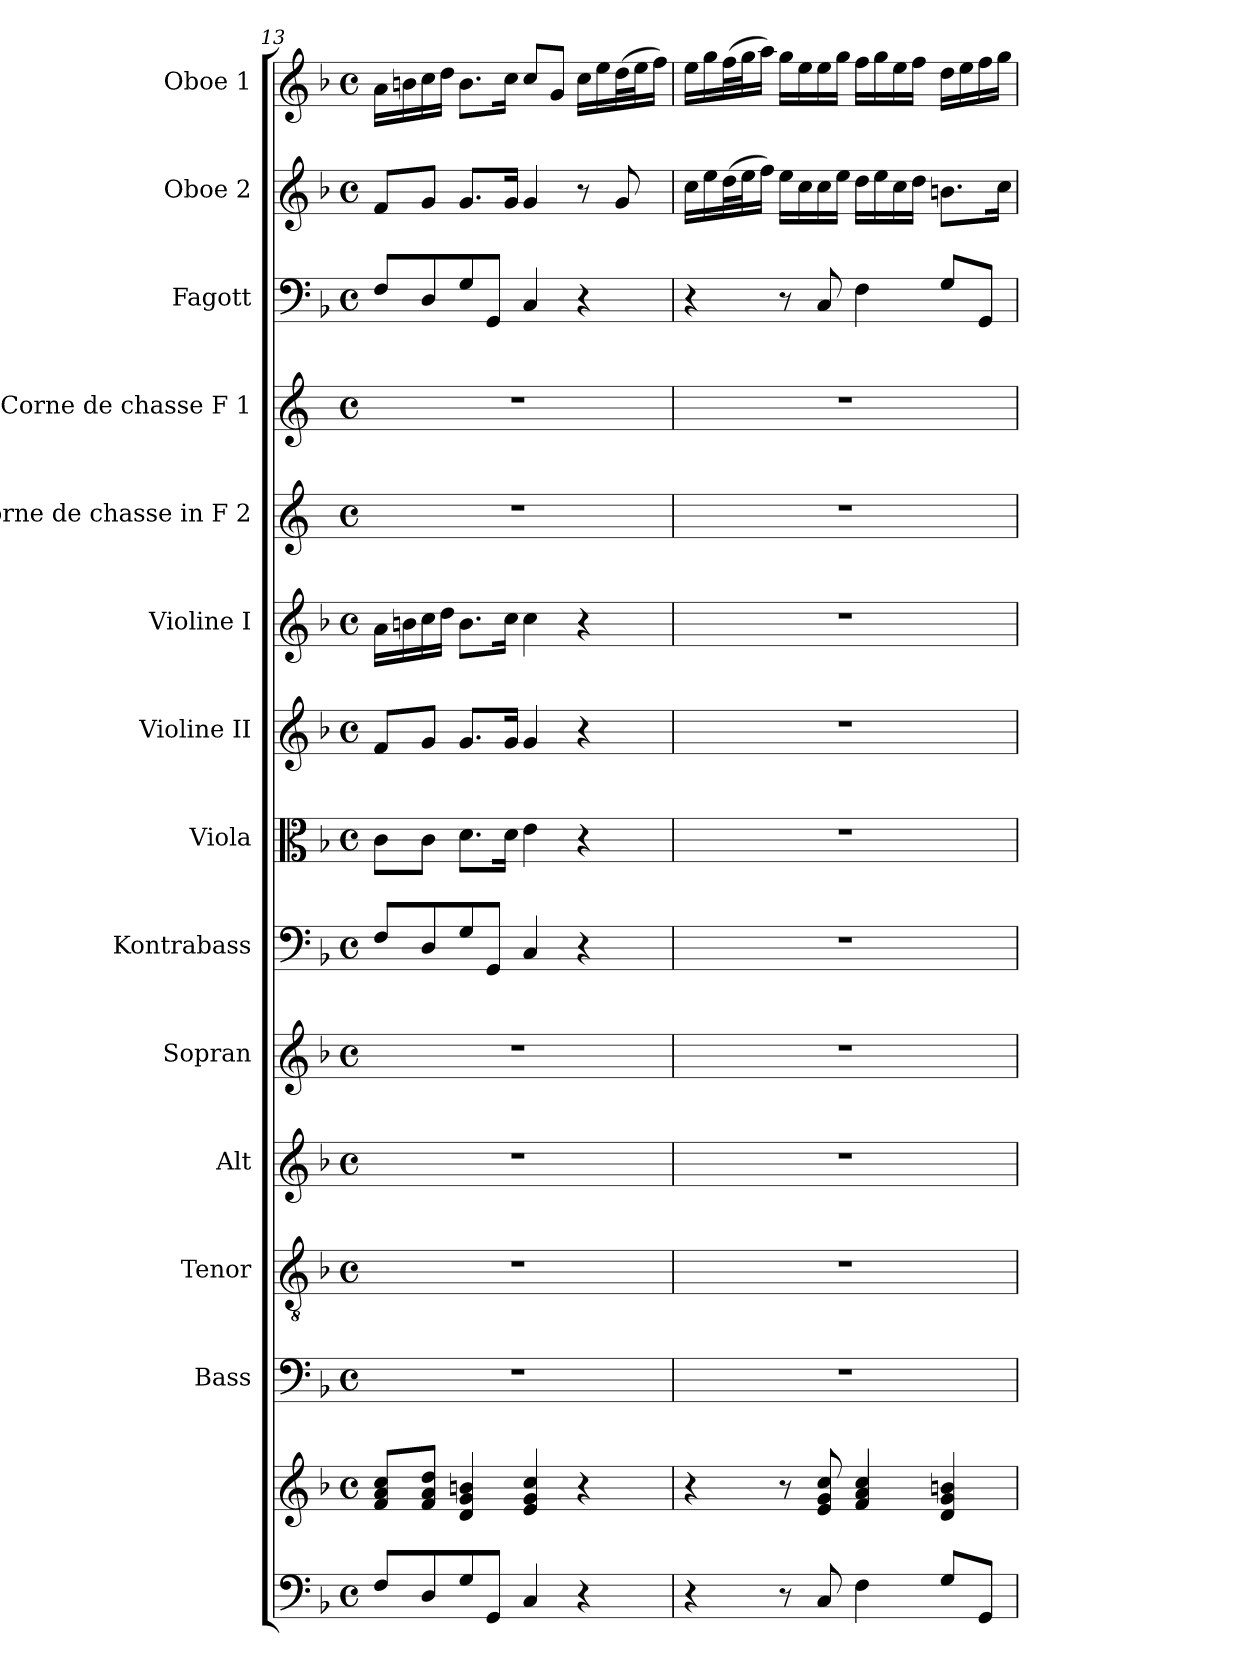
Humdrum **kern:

**kern	**kern	**kern	**kern	**kern	**kern	**kern	**kern	**kern	**kern	**kern	**kern	**kern	**kern	**kern
*part14	*part14	*part13	*part12	*part11	*part10	*part9	*part8	*part7	*part6	*part5	*part4	*part3	*part2	*part1
*staff15	*staff14	*staff13	*staff12	*staff11	*staff10	*staff9	*staff8	*staff7	*staff6	*staff5	*staff4	*staff3	*staff2	*staff1
*	*	*I"Bass	*I"Tenor	*I"Alt	*I"Sopran	*I"Kontrabass	*I"Viola	*I"Violine II	*I"Violine I	*I"Corne de chasse in F 2	*I"Corne de chasse F 1	*I"Fagott	*I"Oboe 2	*I"Oboe 1
*	*	*I'B.	*I'T.	*I'A.	*I'S.	*I'Kb.	*I'Vla.	*I'Vl. II	*I'Vl. I	*	*	*I'Fg.	*I'Ob. 2	*I'Ob. 1
!!LO:PB:g=z
*clefF4	*clefG2	*clefF4	*clefGv2	*clefG2	*clefG2	*clefF4	*clefC3	*clefG2	*clefG2	*clefG2	*clefG2	*clefF4	*clefG2	*clefG2
*	*	*	*	*	*	*ITrd7c12	*	*	*	*ITrd4c7	*ITrd4c7	*	*	*
*k[b-]	*k[b-]	*k[b-]	*k[b-]	*k[b-]	*k[b-]	*k[b-]	*k[b-]	*k[b-]	*k[b-]	*k[b-]	*k[b-]	*k[b-]	*k[b-]	*k[b-]
*F:	*F:	*F:	*F:	*F:	*F:	*F:	*F:	*F:	*F:	*F:	*F:	*F:	*F:	*F:
*M4/4	*M4/4	*M4/4	*M4/4	*M4/4	*M4/4	*M4/4	*M4/4	*M4/4	*M4/4	*M4/4	*M4/4	*M4/4	*M4/4	*M4/4
*met(c)	*met(c)	*met(c)	*met(c)	*met(c)	*met(c)	*met(c)	*met(c)	*met(c)	*met(c)	*met(c)	*met(c)	*met(c)	*met(c)	*met(c)
=13	=13	=13	=13	=13	=13	=13	=13	=13	=13	=13	=13	=13	=13	=13
8F/L	8f/ 8a/ 8cc/L	1r	1r	1r	1r	8FF/L	8c\L	8f/L	16a\LL	1r	1r	8F/L	8f/L	16a\LL
.	.	.	.	.	.	.	.	.	16bn\	.	.	.	.	16bn\
8D/	8f/ 8a/ 8dd/J	.	.	.	.	8DD/	8c\J	8g/J	16cc\	.	.	8D/	8g/J	16cc\
.	.	.	.	.	.	.	.	.	16dd\JJ	.	.	.	.	16dd\JJ
8G/	4d/ 4g/ 4bn/	.	.	.	.	8GG/	8.d\L	8.g/L	8.b\L	.	.	8G/	8.g/L	8.b\L
8GG/J	.	.	.	.	.	8GGG/J	.	.	.	.	.	8GG/J	.	.
.	.	.	.	.	.	.	16d\Jk	16g/Jk	16cc\Jk	.	.	.	16g/Jk	16cc\Jk
4C/	4e/ 4g/ 4cc/	.	.	.	.	4CC/	4e\	4g/	4cc\	.	.	4C/	4g/	8cc/L
.	.	.	.	.	.	.	.	.	.	.	.	.	.	8g/J
4r	4r	.	.	.	.	4r	4r	4r	4r	.	.	4r	8r	16cc\LL
.	.	.	.	.	.	.	.	.	.	.	.	.	.	16ee\
.	.	.	.	.	.	.	.	.	.	.	.	.	8g/	(>32dd\L
.	.	.	.	.	.	.	.	.	.	.	.	.	.	32ee\J
.	.	.	.	.	.	.	.	.	.	.	.	.	.	16ff\JJ)
=14	=14	=14	=14	=14	=14	=14	=14	=14	=14	=14	=14	=14	=14	=14
4r	4r	1r	1r	1r	1r	1r	1r	1r	1r	1r	1r	4r	16cc\LL	16ee\LL
.	.	.	.	.	.	.	.	.	.	.	.	.	16ee\	16gg\
.	.	.	.	.	.	.	.	.	.	.	.	.	(>32dd\L	(>32ff\L
.	.	.	.	.	.	.	.	.	.	.	.	.	32ee\J	32gg\J
.	.	.	.	.	.	.	.	.	.	.	.	.	16ff\JJ)	16aa\JJ)
8r	8r	.	.	.	.	.	.	.	.	.	.	8r	16ee\LL	16gg\LL
.	.	.	.	.	.	.	.	.	.	.	.	.	16cc\	16ee\
8C/	8e/ 8g/ 8cc/	.	.	.	.	.	.	.	.	.	.	8C/	16cc\	16ee\
.	.	.	.	.	.	.	.	.	.	.	.	.	16ee\JJ	16gg\JJ
4F\	4f/ 4a/ 4cc/	.	.	.	.	.	.	.	.	.	.	4F\	16dd\LL	16ff\LL
.	.	.	.	.	.	.	.	.	.	.	.	.	16ee\	16gg\
.	.	.	.	.	.	.	.	.	.	.	.	.	16cc\	16ee\
.	.	.	.	.	.	.	.	.	.	.	.	.	16dd\JJ	16ff\JJ
8G/L	4d/ 4g/ 4bn/	.	.	.	.	.	.	.	.	.	.	8G/L	8.bn\L	16dd\LL
.	.	.	.	.	.	.	.	.	.	.	.	.	.	16ee\
8GG/J	.	.	.	.	.	.	.	.	.	.	.	8GG/J	.	16ff\
.	.	.	.	.	.	.	.	.	.	.	.	.	16cc\Jk	16gg\JJ
=	=	=	=	=	=	=	=	=	=	=	=	=	=	=
*-	*-	*-	*-	*-	*-	*-	*-	*-	*-	*-	*-	*-	*-	*-
